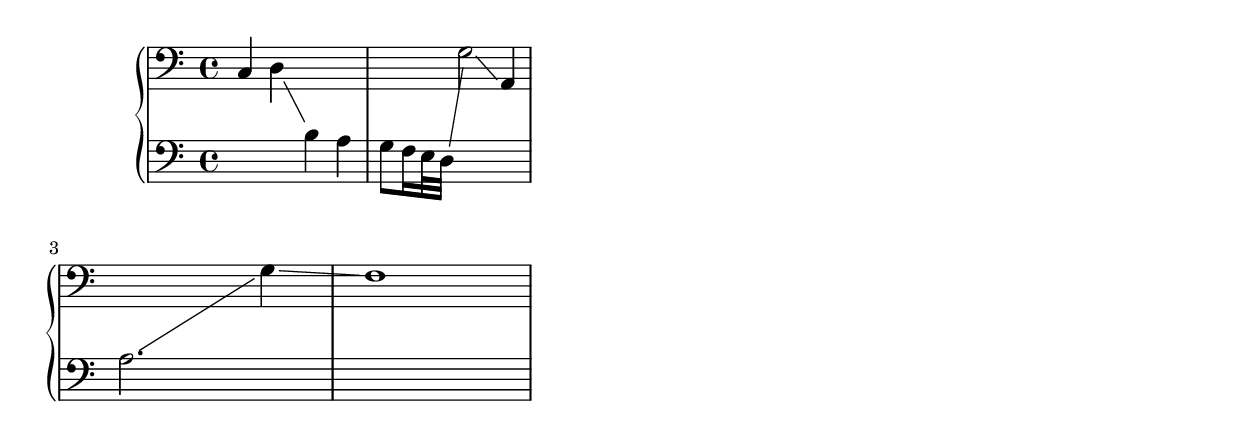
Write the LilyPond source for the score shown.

\version "2.1.22"

\header {
texidoc = "Note head lines (e.g. glissando)
run between centers of the note heads."
}

su = \notes{ \change Staff = up}
sd = \notes{ \change Staff = down}

\score {
    \context PianoStaff
        \notes <<
	\context Staff = up   {
            \set PianoStaff.connectArpeggios = ##t
	    \showStaffSwitch
	    \clef F
	    c4 d \sd b a g8 f16 e32 d \su g2 \glissando a,4 \sd \break a2. \su g4 \glissando f1
	}
	\context Staff = down {
	    \clef F s1*4
	}
    >>
\paper {
    linewidth = 8.0 \cm
}
}


